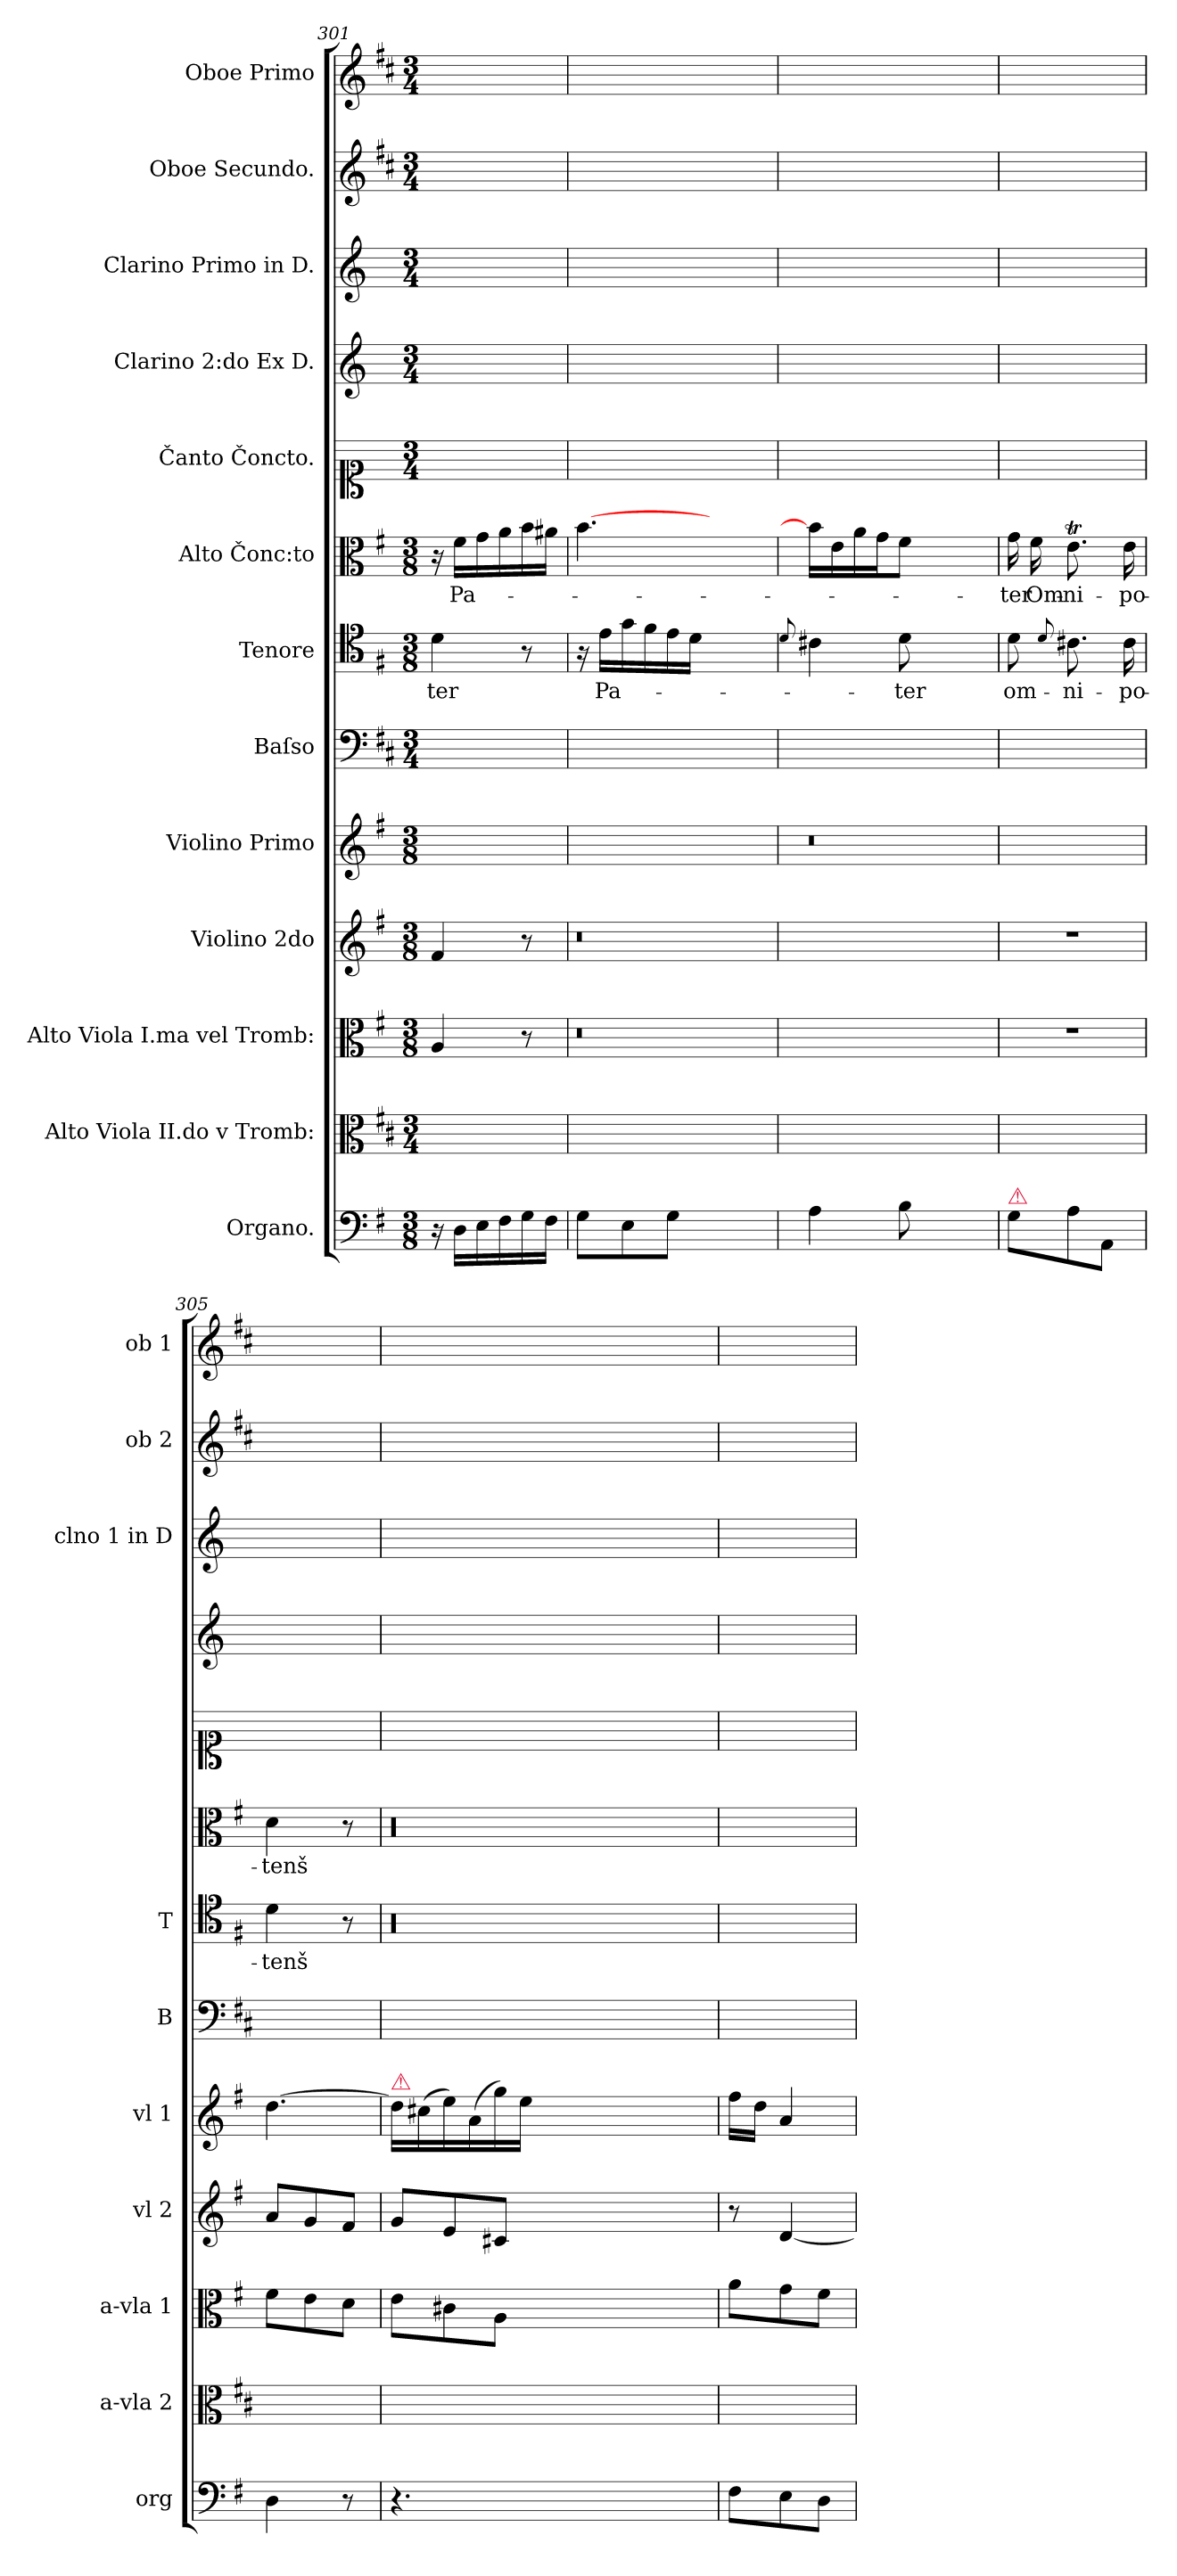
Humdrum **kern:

**kern	**kern	**kern	**dynam	**kern	**kern	**dynam	**kern	**kern	**text	**kern	**text	**kern	**kern	**kern	**kern	**kern
*part13	*part12	*part11	*part11	*part10	*part9	*part9	*part8	*part7	*part7	*part6	*part6	*part5	*part4	*part3	*part2	*part1
*staff13	*staff12	*staff11	*staff11	*staff10	*staff9	*staff9	*staff8	*staff7	*staff7	*staff6	*staff6	*staff5	*staff4	*staff3	*staff2	*staff1
*I"Organo.	*I"Alto Viola II.do v Tromb:	*I"Alto Viola I.ma vel Tromb:	*	*I"Violino 2do	*I"Violino Primo	*	*I"Baſso	*I"Tenore	*	*I"Alto Čonc:to	*	*I"Čanto Čoncto.	*I"Clarino 2:do Ex D.	*I"Clarino Primo in D.	*I"Oboe Secundo.	*I"Oboe Primo
*I'org	*I'a-vla 2	*I'a-vla 1	*	*I'vl 2	*I'vl 1	*	*I'B	*I'T	*	*	*	*	*	*I'clno 1 in D	*I'ob 2	*I'ob 1
*clefF4	*clefC3	*clefC3	*	*clefG2	*clefG2	*	*clefF4	*clefC4	*	*clefC3	*	*clefC1	*clefG2	*clefG2	*clefG2	*clefG2
*	*	*	*	*	*	*	*	*	*	*	*	*	*ITrd-1c-2	*ITrd-1c-2	*	*
*k[f#]	*k[f#c#]	*k[f#]	*	*k[f#]	*k[f#]	*	*k[f#c#]	*k[f#]	*	*k[f#]	*	*k[]	*k[f#c#]	*k[f#c#]	*k[f#c#]	*k[f#c#]
*M3/8	*M3/4	*M3/8	*	*M3/8	*M3/8	*	*M3/4	*M3/8	*	*M3/8	*	*M3/4	*M3/4	*M3/4	*M3/4	*M3/4
=301	=301	=301	=301	=301	=301	=301	=301	=301	=301	=301	=301	=301	=301	=301	=301	=301
16r	4.ryy	4A/	.	4f#/	4.ryy	.	4.ryy	4d\	-ter	16r	.	4.ryy	4.ryy	4.ryy	4.ryy	4.ryy
16D\LL	.	.	.	.	.	.	.	.	.	16f#\LL	Pa-	.	.	.	.	.
16E\	.	.	.	.	.	.	.	.	.	16g\	.	.	.	.	.	.
16F#\	.	.	.	.	.	.	.	.	.	16a\	.	.	.	.	.	.
16G\	.	8r	.	8r	.	.	.	8r	.	16b\	.	.	.	.	.	.
16F#\JJ	.	.	.	.	.	.	.	.	.	16a#X\JJ	.	.	.	.	.	.
=302	=302	=302	=302	=302	=302	=302	=302	=302	=302	=302	=302	=302	=302	=302	=302	=302
!	!	!LO:N:vis=0	!	!LO:N:vis=0	!	!	!	!	!	!	!	!	!	!	!	!
8G\L	4.ryy	2.r	.	2.r	2.ryy	.	4.ryy	16r	.	[4.b\	.	4.ryy	4.ryy	4.ryy	4.ryy	4.ryy
.	.	.	.	.	.	.	.	16e\LL	Pa-	.	.	.	.	.	.	.
8E\	.	.	.	.	.	.	.	16g\	.	.	.	.	.	.	.	.
.	.	.	.	.	.	.	.	16f#\	.	.	.	.	.	.	.	.
8G\J	.	.	.	.	.	.	.	16e\	.	.	.	.	.	.	.	.
.	.	.	.	.	.	.	.	16d\JJ	.	.	.	.	.	.	.	.
4.ryy	4.ryy	.	.	.	.	.	4.ryy	4.ryy	.	4.ryy	.	4.ryy	4.ryy	4.ryy	4.ryy	4.ryy
=303	=303	=303	=303	=303	=303	=303	=303	=303	=303	=303	=303	=303	=303	=303	=303	=303
.	.	.	.	.	.	.	.	8qqd/	.	.	.	.	.	.	.	.
!	!	!	!	!	!LO:N:vis=0	!	!	!	!	!	!	!	!	!	!	!
4A\	4.ryy	2.ryy	.	2.ryy	2.r	.	4.ryy	4c#X\	.	16b\LL]	.	4.ryy	4.ryy	4.ryy	4.ryy	4.ryy
.	.	.	.	.	.	.	.	.	.	16e\	.	.	.	.	.	.
.	.	.	.	.	.	.	.	.	.	16a\	.	.	.	.	.	.
.	.	.	.	.	.	.	.	.	.	16g\J	.	.	.	.	.	.
8B\	.	.	.	.	.	.	.	8d\	-ter	8f#\J	.	.	.	.	.	.
4.ryy	4.ryy	.	.	.	.	.	4.ryy	4.ryy	.	4.ryy	.	4.ryy	4.ryy	4.ryy	4.ryy	4.ryy
=304	=304	=304	=304	=304	=304	=304	=304	=304	=304	=304	=304	=304	=304	=304	=304	=304
!LO:TX:a:color=crimson:t=⚠	!	!	!	!	!	!	!	!	!	!	!	!	!	!	!	!
8G\L	4.ryy	4.r	.	4.r	4.ryy	.	4.ryy	8d\	om-	16g\	ter	4.ryy	4.ryy	4.ryy	4.ryy	4.ryy
.	.	.	.	.	.	.	.	.	.	16f#\	Om-	.	.	.	.	.
.	.	.	.	.	.	.	.	8qqd/	.	.	.	.	.	.	.	.
8A\	.	.	.	.	.	.	.	8.c#X\	-ni-	8.eT\	-ni-	.	.	.	.	.
8AA/J	.	.	.	.	.	.	.	.	.	.	.	.	.	.	.	.
.	.	.	.	.	.	.	.	16c#\	-po-	16e\	-po-	.	.	.	.	.
=305	=305	=305	=305	=305	=305	=305	=305	=305	=305	=305	=305	=305	=305	=305	=305	=305
!	!	!	!LO:DY:b	!	!	!LO:DY:b	!	!	!	!	!	!	!	!	!	!
4D\	4.ryy	8f#\L	p&colon;	8a/L	[4.dd\	p&colon;	4.ryy	4d\	-tenš	4d\	-tenš	4.ryy	4.ryy	4.ryy	4.ryy	4.ryy
.	.	8e\	.	8g/	.	.	.	.	.	.	.	.	.	.	.	.
8r	.	8d\J	.	8f#/J	.	.	.	8r	.	8r	.	.	.	.	.	.
=306	=306	=306	=306	=306	=306	=306	=306	=306	=306	=306	=306	=306	=306	=306	=306	=306
!	!	!	!	!	!LO:TX:a:color=crimson:t=⚠	!	!	!	!	!	!	!	!	!	!	!
!	!	!	!	!	!	!	!	!LO:N:vis=00	!	!LO:N:vis=00	!	!	!	!	!	!
4.r	4.ryy	8e\L	.	8g/L	16dd\LL]	.	4.ryy	1.r	.	1.r	.	4.ryy	4.ryy	4.ryy	4.ryy	4.ryy
.	.	.	.	.	(16cc#X\	.	.	.	.	.	.	.	.	.	.	.
.	.	8c#X\	.	8e/	16ee\)	.	.	.	.	.	.	.	.	.	.	.
.	.	.	.	.	(16a\	.	.	.	.	.	.	.	.	.	.	.
.	.	8A\J	.	8c#X/J	16gg\)	.	.	.	.	.	.	.	.	.	.	.
.	.	.	.	.	16ee\JJ	.	.	.	.	.	.	.	.	.	.	.
1ryy	1ryy	1ryy	.	1ryy	1ryy	.	1ryy	.	.	.	.	1ryy	1ryy	1ryy	1ryy	1ryy
8ryy	8ryy	8ryy	.	8ryy	8ryy	.	8ryy	.	.	.	.	8ryy	8ryy	8ryy	8ryy	8ryy
=307	=307	=307	=307	=307	=307	=307	=307	=307	=307	=307	=307	=307	=307	=307	=307	=307
8F#\L	4.ryy	8a\L	.	8r	16ff#\LL	.	4.ryy	4.ryy	.	4.ryy	.	4.ryy	4.ryy	4.ryy	4.ryy	4.ryy
.	.	.	.	.	16dd\JJ	.	.	.	.	.	.	.	.	.	.	.
8E\	.	8g\	.	[4d/	4a/	.	.	.	.	.	.	.	.	.	.	.
8D\J	.	8f#\J	.	.	.	.	.	.	.	.	.	.	.	.	.	.
=	=	=	=	=	=	=	=	=	=	=	=	=	=	=	=	=
*-	*-	*-	*-	*-	*-	*-	*-	*-	*-	*-	*-	*-	*-	*-	*-	*-
